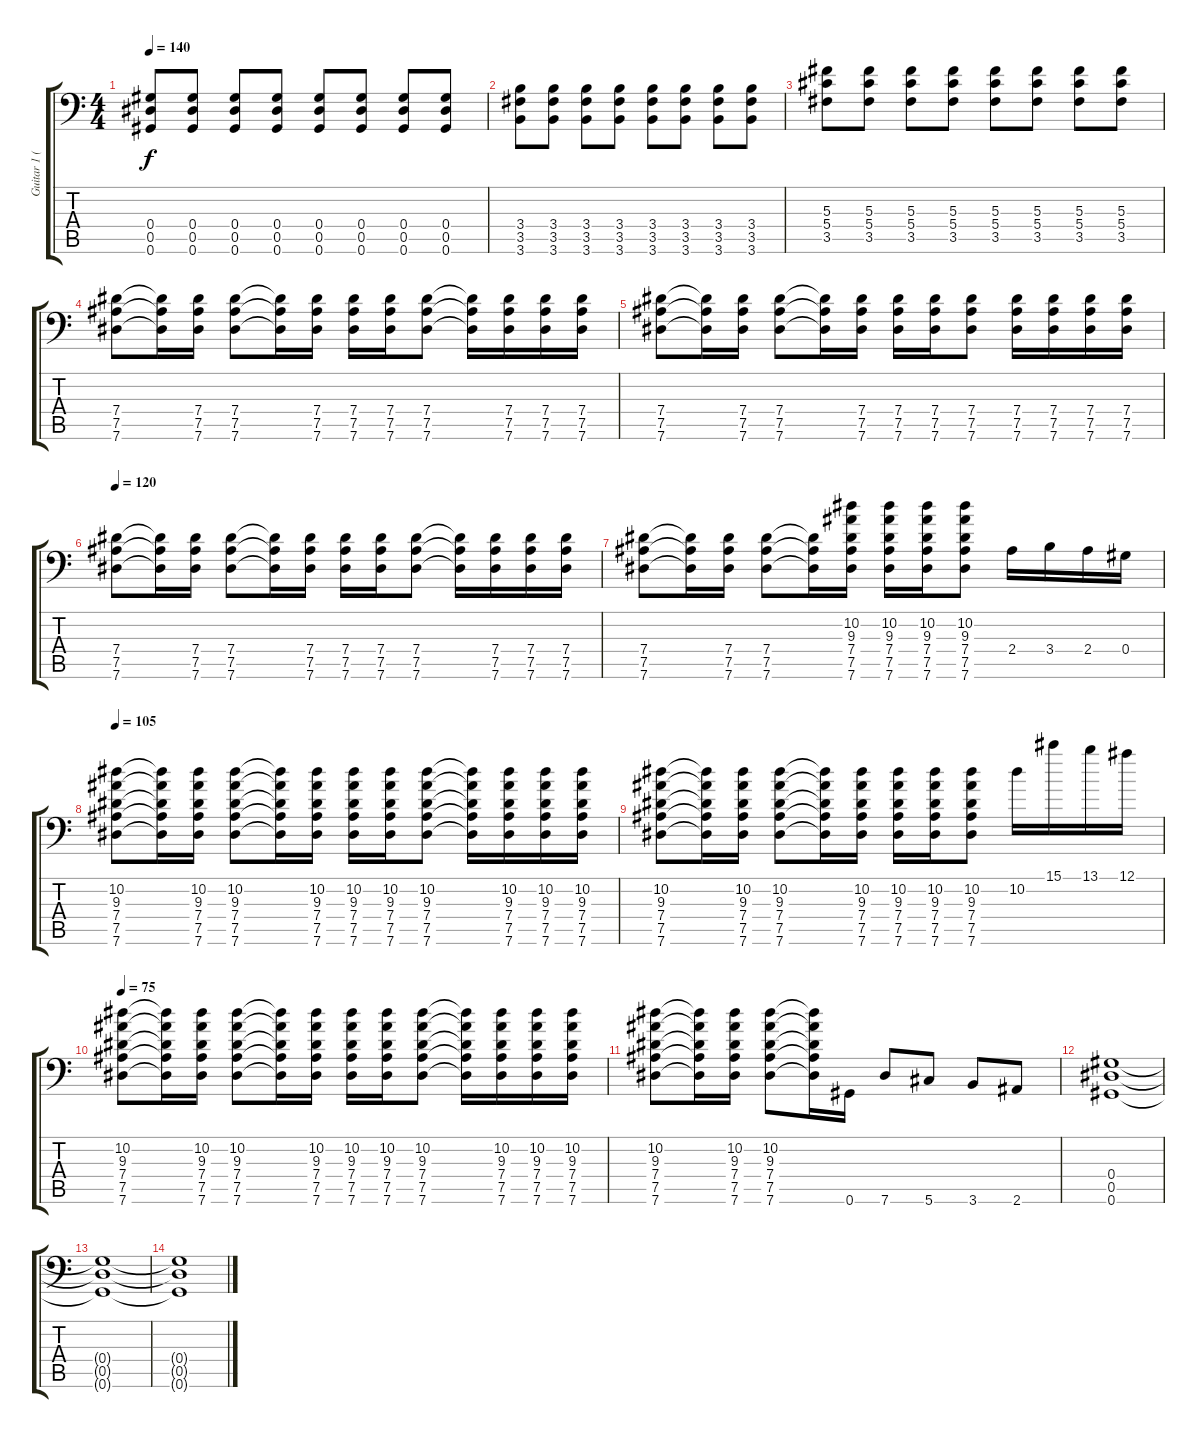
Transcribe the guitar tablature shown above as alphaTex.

\track ("Guitar 1 (Drop G#)" "Guitar 1 (") {instrument distortionguitar}
\staff {score tabs}
\tuning (Bb3 F3 Db3 Ab2 Eb2 Ab1) {hide}
\ts (4 4)
\tempo 140
\clef f4
\ks c
(0.4 0.5 0.6).8{dy f} (0.4 0.5 0.6).8 (0.4 0.5 0.6).8 (0.4 0.5 0.6).8 (0.4 0.5 0.6).8 (0.4 0.5 0.6).8 (0.4 0.5 0.6).8 (0.4 0.5 0.6).8 |
(3.4 3.5 3.6).8 (3.4 3.5 3.6).8 (3.4 3.5 3.6).8 (3.4 3.5 3.6).8 (3.4 3.5 3.6).8 (3.4 3.5 3.6).8 (3.4 3.5 3.6).8 (3.4 3.5 3.6).8 |
(5.3 5.4 3.5).8 (5.3 5.4 3.5).8 (5.3 5.4 3.5).8 (5.3 5.4 3.5).8 (5.3 5.4 3.5).8 (5.3 5.4 3.5).8 (5.3 5.4 3.5).8 (5.3 5.4 3.5).8 |
(7.4 7.5 7.6).8 (7.4{t} 7.5{t} 7.6{t}).16 (7.4 7.5 7.6).16 (7.4 7.5 7.6).8 (7.4{t} 7.5{t} 7.6{t}).16 (7.4 7.5 7.6).16 (7.4 7.5 7.6).16 (7.4 7.5 7.6).16 (7.4 7.5 7.6).8 (7.4{t} 7.5{t} 7.6{t}).16 (7.4 7.5 7.6).16 (7.4 7.5 7.6).16 (7.4 7.5 7.6).16 |
(7.4 7.5 7.6).8 (7.4{t} 7.5{t} 7.6{t}).16 (7.4 7.5 7.6).16 (7.4 7.5 7.6).8 (7.4{t} 7.5{t} 7.6{t}).16 (7.4 7.5 7.6).16 (7.4 7.5 7.6).16 (7.4 7.5 7.6).16 (7.4 7.5 7.6).8 (7.4 7.5 7.6).16 (7.4 7.5 7.6).16 (7.4 7.5 7.6).16 (7.4 7.5 7.6).16 |
\tempo 120
(7.4 7.5 7.6).8 (7.4{t} 7.5{t} 7.6{t}).16 (7.4 7.5 7.6).16 (7.4 7.5 7.6).8 (7.4{t} 7.5{t} 7.6{t}).16 (7.4 7.5 7.6).16 (7.4 7.5 7.6).16 (7.4 7.5 7.6).16 (7.4 7.5 7.6).8 (7.4{t} 7.5{t} 7.6{t}).16 (7.4 7.5 7.6).16 (7.4 7.5 7.6).16 (7.4 7.5 7.6).16 |
(7.4 7.5 7.6).8 (7.4{t} 7.5{t} 7.6{t}).16 (7.4 7.5 7.6).16 (7.4 7.5 7.6).8 (7.4{t} 7.5{t} 7.6{t}).16 (10.2 9.3 7.4 7.5 7.6).16 (10.2 9.3 7.4 7.5 7.6).16 (10.2 9.3 7.4 7.5 7.6).16 (10.2 9.3 7.4 7.5 7.6).8 2.4.16 3.4.16 2.4.16 0.4.16 |
\tempo 105
(10.2 9.3 7.4 7.5 7.6).8 (10.2{t} 9.3{t} 7.4{t} 7.5{t} 7.6{t}).16 (10.2 9.3 7.4 7.5 7.6).16 (10.2 9.3 7.4 7.5 7.6).8 (10.2{t} 9.3{t} 7.4{t} 7.5{t} 7.6{t}).16 (10.2 9.3 7.4 7.5 7.6).16 (10.2 9.3 7.4 7.5 7.6).16 (10.2 9.3 7.4 7.5 7.6).16 (10.2 9.3 7.4 7.5 7.6).8 (10.2{t} 9.3{t} 7.4{t} 7.5{t} 7.6{t}).16 (10.2 9.3 7.4 7.5 7.6).16 (10.2 9.3 7.4 7.5 7.6).16 (10.2 9.3 7.4 7.5 7.6).16 |
(10.2 9.3 7.4 7.5 7.6).8 (10.2{t} 9.3{t} 7.4{t} 7.5{t} 7.6{t}).16 (10.2 9.3 7.4 7.5 7.6).16 (10.2 9.3 7.4 7.5 7.6).8 (10.2{t} 9.3{t} 7.4{t} 7.5{t} 7.6{t}).16 (10.2 9.3 7.4 7.5 7.6).16 (10.2 9.3 7.4 7.5 7.6).16 (10.2 9.3 7.4 7.5 7.6).16 (10.2 9.3 7.4 7.5 7.6).8 10.2.16 15.1.16 13.1.16 12.1.16 |
\tempo 75
(10.2 9.3 7.4 7.5 7.6).8 (10.2{t} 9.3{t} 7.4{t} 7.5{t} 7.6{t}).16 (10.2 9.3 7.4 7.5 7.6).16 (10.2 9.3 7.4 7.5 7.6).8 (10.2{t} 9.3{t} 7.4{t} 7.5{t} 7.6{t}).16 (10.2 9.3 7.4 7.5 7.6).16 (10.2 9.3 7.4 7.5 7.6).16 (10.2 9.3 7.4 7.5 7.6).16 (10.2 9.3 7.4 7.5 7.6).8 (10.2{t} 9.3{t} 7.4{t} 7.5{t} 7.6{t}).16 (10.2 9.3 7.4 7.5 7.6).16 (10.2 9.3 7.4 7.5 7.6).16 (10.2 9.3 7.4 7.5 7.6).16 |
(10.2 9.3 7.4 7.5 7.6).8 (10.2{t} 9.3{t} 7.4{t} 7.5{t} 7.6{t}).16 (10.2 9.3 7.4 7.5 7.6).16 (10.2 9.3 7.4 7.5 7.6).8 (10.2{t} 9.3{t} 7.4{t} 7.5{t} 7.6{t}).16 0.6.16 7.6.8 5.6.8 3.6.8 2.6.8 |
(0.4 0.5 0.6).1 |
(0.4{t} 0.5{t} 0.6{t}).1 |
(0.4{t} 0.5{t} 0.6{t}).1
